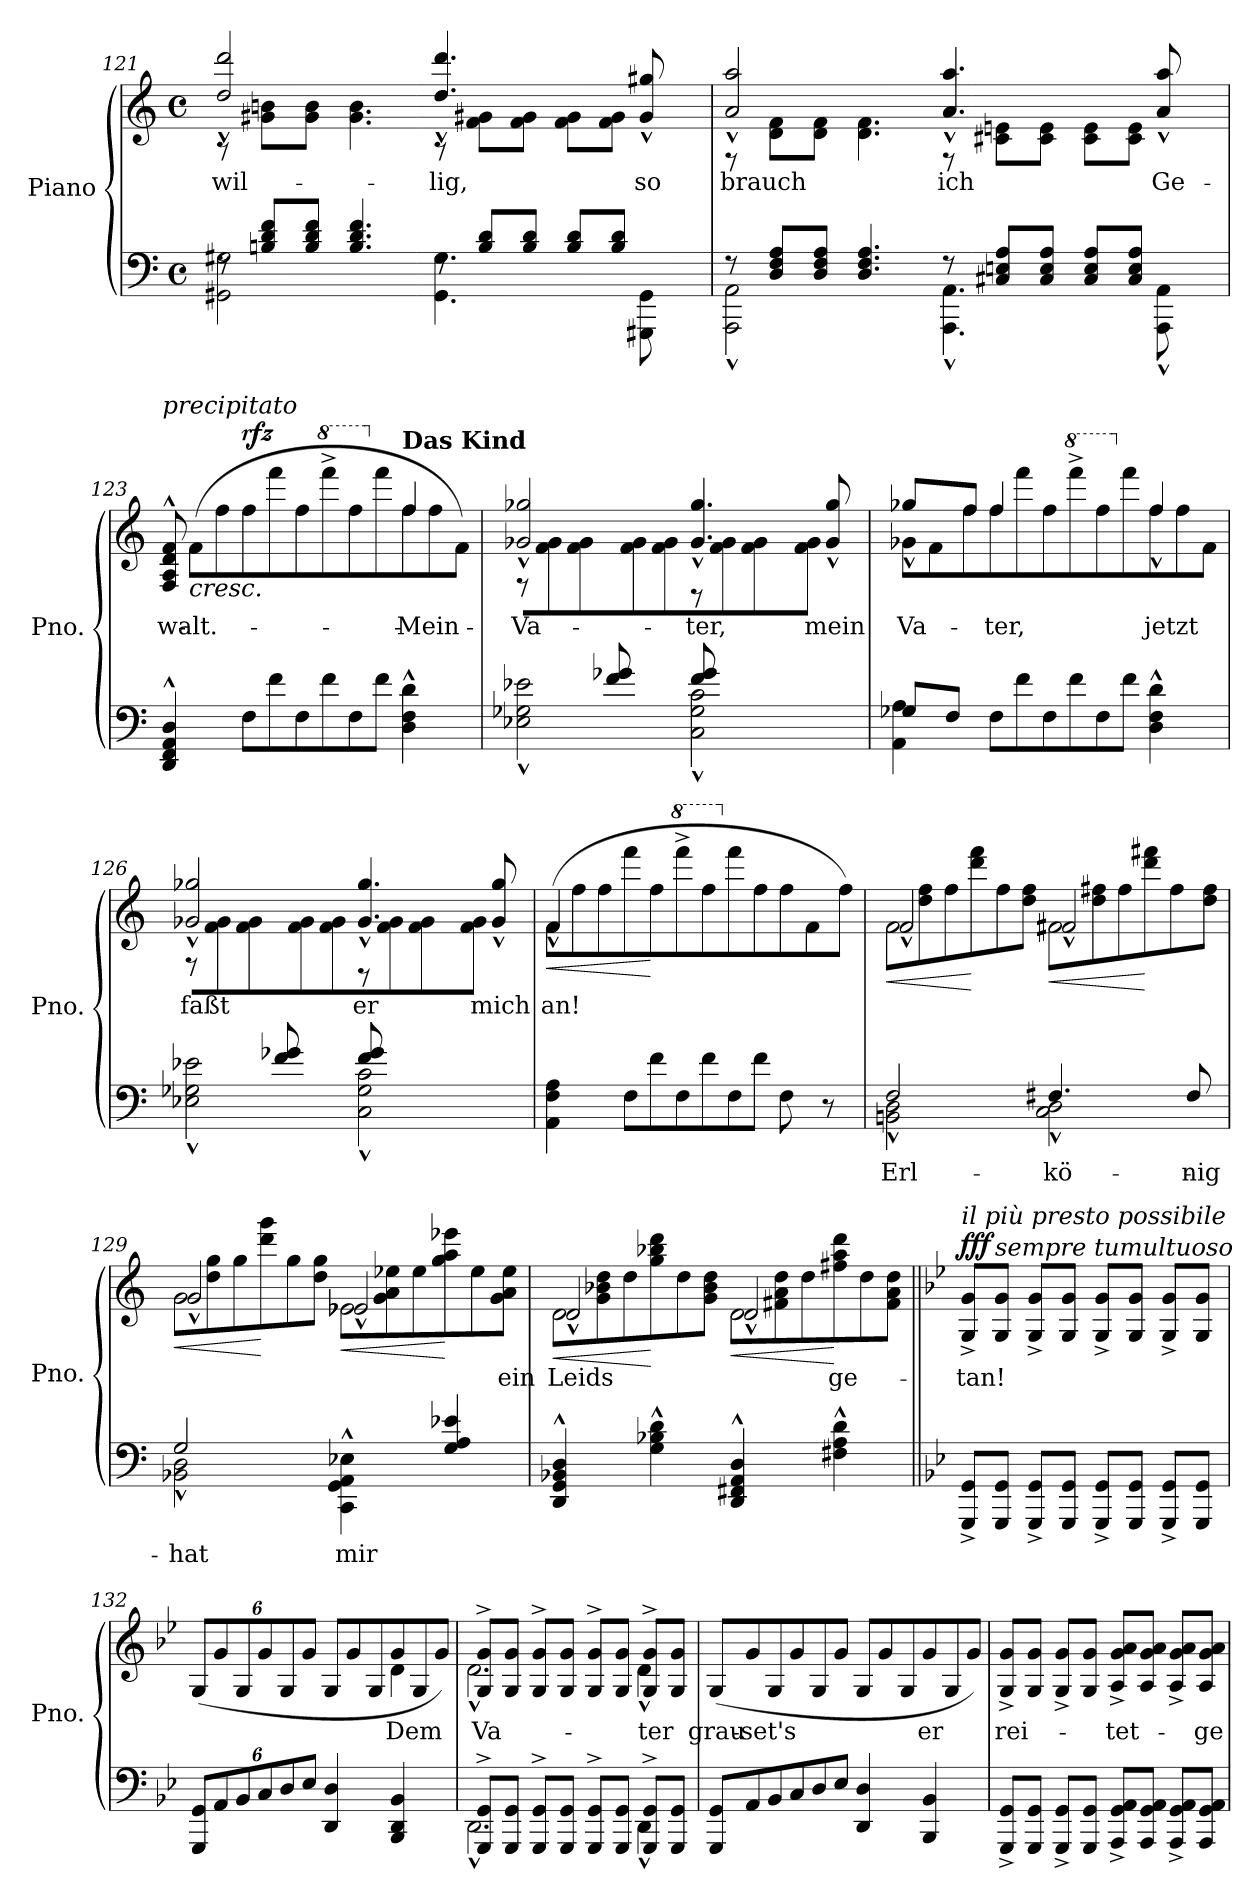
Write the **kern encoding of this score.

**kern	**text	**kern	**text	**dynam
*part1	*part1	*part1	*part1	*part1
*staff2	*staff2	*staff1	*staff1	*staff1/2
*I"Piano	*	*	*	*
*I'Pno.	*	*	*	*
*clefF4	*	*clefG2	*	*
*k[]	*	*k[]	*	*
*M4/4	*	*M4/4	*	*
*met(c)	*	*met(c)	*	*
*Xtuplet	*	*Xtuplet	*	*
=121	=121	=121	=121	=121
*^	*	*^	*	*
!	!	!	!	!	!LO:LY:b	!
12rF	2GG#X\ 2G#X\	.	12rA	2dd/^^ 2ddd/^^	wil-	.
12Bn/ 12d/ 12f/L	.	.	12g#X\ 12bn\L	.	.	.
12B/ 12d/ 12f/J	.	.	12g#\ 12b\J	.	.	.
6.B/ 6.d/ 6.f/	.	.	6.g#\ 6.b\	.	.	.
!	!	!	!	!	!LO:LY:b	!
12rF	4.GG#\ 4.G#\	.	12rA	4.dd/^^ 4.ddd/^^	-lig,	.
12B/ 12d/L	.	.	12f\ 12g#X\L	.	.	.
12B/ 12d/J	.	.	12f\ 12g#\J	.	.	.
12B/ 12d/L	.	.	12f\ 12g#\L	.	.	.
12B/ 12d/J	.	.	12f\ 12g#\J	.	.	.
!	!	!	!	!	!LO:LY:b	!
.	8GGG#X\ 8GG#\	.	.	8g#/^^ 8gg#X/^^	so	.
12ryy	.	.	12ryy	.	.	.
=122	=122	=122	=122	=122	=122	=122
!	!	!	!	!	!LO:LY:b	!
12r	2AAA\^^ 2AA\^^	.	12rF	2a/^^ 2aa/^^	brauch	.
12D/ 12F/ 12A/L	.	.	12d\ 12f\L	.	.	.
12D/ 12F/ 12A/J	.	.	12d\ 12f\J	.	.	.
6.D/ 6.F/ 6.A/	.	.	6.d\ 6.f\	.	.	.
!	!	!	!	!	!LO:LY:b	!
12rF	4.AAA\^^ 4.AA\^^	.	12rF	4.a/^^ 4.aa/^^	ich	.
12C#X/ 12En/ 12A/L	.	.	12c#X\ 12en\L	.	.	.
12C#/ 12E/ 12A/J	.	.	12c#\ 12e\J	.	.	.
12C#/ 12E/ 12A/L	.	.	12c#\ 12e\L	.	.	.
12C#/ 12E/ 12A/J	.	.	12c#\ 12e\J	.	.	.
!	!	!	!	!	!LO:LY:b	!
.	8AAA\^^ 8AA\^^	.	.	8a/^^ 8aa/^^	Ge-	.
12ryy	.	.	12ryy	.	.	.
*v	*v	*	*	*	*	*
!!LO:LB:g=z	!!
=123	=123	=123	=123	=123	=123
!	!	!LO:TX:a:i:t=precipitato	!	!	!
!	!	!	!	!LO:LY:b	!
4DD/^^ 4FF/^^ 4AA/^^ 4D/^^	.	12F/^^ 12A/^^ 12d/^^ 12f/^^	2.ryy	walt.	.
!	!	!	!	!	!LO:HP:b
.	.	(12f\L	.	.	<
.	.	12ff\	.	.	.
!	!	!	!	!	!LO:DY:b=2
12F\L	.	12ff\	.	.	rfz
12f\	.	12fff\	.	.	.
12F\	.	12ff\	.	.	[
*	*	*8va	*	*	*
12f\	.	12ffff^\	.	.	.
12F\	.	12fff\	.	.	.
*	*	*X8va	*	*	*
12f\J	.	12fff\	.	.	.
!	!	!LO:TX:a:B:t=Das Kind	!	!	!
!	!	!	!	!LO:LY:b	!
4D\^^ 4F\^^ 4d\^^	.	12ff\	4ff/	Mein	.
.	.	12ff\	.	.	.
.	.	12f\J)	.	.	.
=124	=124	=124	=124	=124	=124
*^	*	*	*	*	*
!	!	!	!	!	!LO:LY:b	!
4ryy	2E-X\^^ 2G-X\^^ 2e-X\^^	.	12rF	2g-X/^^ 2gg-X/^^	Va-	.
.	.	.	12f\ 12g-\L	.	.	.
.	.	.	12f\ 12g-\J	.	.	.
12f/ 12g-X/L	.	.	12ryy	.	.	.
12%5ryy	.	.	12f\ 12g-\	.	.	.
.	.	.	12f\ 12g-\J	.	.	.
!	!	!	!	!	!LO:LY:b	!
.	2C\^^ 2G-\^^ 2c\^^	.	12rD	4.g-/^^ 4.gg-/^^	-ter,	.
.	.	.	12f\ 12g-\L	.	.	.
.	.	.	12f\ 12g-\J	.	.	.
12f/ 12g-/L	.	.	12ryy	.	.	.
6ryy	.	.	12f\ 12g-\J	.	.	.
!	!	!	!	!	!LO:LY:b	!
.	.	.	.	8g-/^^ 8gg-/^^	mein	.
.	.	.	12ryy	.	.	.
=125	=125	=125	=125	=125	=125	=125
!	!	!	!	!	!LO:LY:b	!
8G-X/L	4AA\ 4A\	.	12g-X\L	(12gg-X^^/L	Va-	.
.	.	.	12f\	12reeeyy	.	.
8F/J)	.	.	.	.	.	.
.	.	.	12ff\	12ff/J	.	.
!	!	!	!	!	!LO:LY:b	!
12F\L	4ryy	.	12ff\	4ff/	-ter,	.
12f\	.	.	12fff\	.	.	.
12F\	.	.	12ff\	.	.	.
*	*	*	*8va	*	*	*
12f\	2ryy	.	12ffff^\	4ryy	.	.
12F\	.	.	12fff\	.	.	.
*	*	*	*X8va	*	*	*
12f\J	.	.	12fff\	.	.	.
!	!	!	!	!	!LO:LY:b	!
4D\^^ 4F\^^ 4d\^^	.	.	12ff\	4ff^^/	jetzt	.
.	.	.	12ff\	.	.	.
.	.	.	(12f\J	.	.	.
!!LO:LB:g=z	!!
=126	=126	=126	=126	=126	=126	=126
!	!	!	!	!	!LO:LY:b	!
4ryy	2E-X\^^ 2G-X\^^ 2e-X\^^	.	12rF	2g-X/^^ 2gg-X/^^	faßt	.
.	.	.	12f\ 12g-\L	.	.	.
.	.	.	12f\ 12g-\J	.	.	.
12f/ 12g-X/L	.	.	12ryy	.	.	.
12%5ryy	.	.	12f\ 12g-\	.	.	.
.	.	.	12f\ 12g-\J	.	.	.
!	!	!	!	!	!LO:LY:b	!
.	2C\^^ 2G-\^^ 2c\^^	.	12rD	4.g-/^^ 4.gg-/^^	er	.
.	.	.	12f\ 12g-\L	.	.	.
.	.	.	12f\ 12g-\J	.	.	.
12f/ 12g-/L	.	.	12ryy	.	.	.
6ryy	.	.	12f\ 12g-\J	.	.	.
!	!	!	!	!	!LO:LY:b	!
.	.	.	.	8g-/^^ 8gg-/^^	mich	.
.	.	.	12ryy	.	.	.
*v	*v	*	*	*	*	*
=127	=127	=127	=127	=127	=127
!	!	!	!	!LO:LY:b	!LO:HP:b
4AA\ 4F\ 4A\	.	(12f\L	4f^^/	an!	<
.	.	12ff\	.	.	.
.	.	12ff\	.	.	.
12F\L	.	12fff\	4ryy	.	.
12f\	.	12ff\	.	.	[
*	*	*8va	*	*	*
12F\	.	12ffff^\	.	.	.
12f\	.	12fff\	2ryy	.	.
*	*	*X8va	*	*	*
12F\	.	12fff\	.	.	.
12f\J	.	12ff\	.	.	.
8F\	.	12ff\	.	.	.
.	.	12f\	.	.	.
8r	.	.	.	.	.
.	.	12ff\J)	.	.	.
=128	=128	=128	=128	=128	=128
*^	*	*	*	*	*
!	!	!LO:LY:b	!LO:N:head=open	!	!	!LO:HP:b
2BBn\ 2D\	2F^^/	Erl-	12f\L	2f^^/	.	<
.	.	.	12dd\ 12ff\	.	.	.
.	.	.	12ff\	.	.	.
.	.	.	12ddd\ 12fff\	.	.	[
.	.	.	12ff\	.	.	.
.	.	.	12dd\ 12ff\J	.	.	.
!	!	!LO:LY:b	!LO:N:head=open	!	!	!LO:HP:b
2C\ 2D\	4.F#X^^/	-kö-	12f#X\L	2f#^^/	.	<
.	.	.	12dd\ 12ff#X\	.	.	.
.	.	.	12ff#\	.	.	.
.	.	.	12ddd\ 12fff#X\	.	.	[
.	.	.	12ff#\	.	.	.
!	!	!LO:LY:b	!	!	!	!
.	8F#/	-nig	.	.	.	.
.	.	.	12dd\ 12ff#\J	.	.	.
!!LO:LB:g=z	!!
=129	=129	=129	=129	=129	=129	=129
!	!	!LO:LY:b	!LO:N:head=open	!	!	!LO:HP:b
2BB-X\ 2D\	2G^^/	hat	12g\L	2g^^/	.	<
.	.	.	12dd\ 12gg\	.	.	.
.	.	.	12gg\	.	.	.
.	.	.	12ddd\ 12ggg\	.	.	[
.	.	.	12gg\	.	.	.
.	.	.	12dd\ 12gg\J	.	.	.
!	!	!LO:LY:b	!LO:N:head=open	!	!	!LO:HP:b
4CC\^^ 4GG\^^ 4AA\^^ 4E-X\^^	2ryy	mir	12e-X\L	2e-^^/	.	<
.	.	.	12g\ 12a\ 12ee-X\	.	.	.
.	.	.	12ee-\	.	.	.
4G/ 4A/ 4e-X/	.	.	12gg\ 12aa\ 12eee-X\	.	.	[
.	.	.	12ee-\	.	.	.
!	!	!	!	!	!LO:LY:b	!
.	.	.	12g\ 12a\ 12ee-\J	.	ein	.
*v	*v	*	*	*	*	*
=130	=130	=130	=130	=130	=130
!	!	!LO:N:head=open	!	!LO:LY:b	!LO:HP:b
4DD/^^ 4GG/^^ 4BB-X/^^ 4D/^^	.	12d\L	2d^^/	Leids	<
.	.	12g\ 12b-X\ 12dd\	.	.	.
.	.	12dd\	.	.	.
4G\^^ 4B-X\^^ 4d\^^	.	12gg\ 12bb-X\ 12ddd\	.	.	[
.	.	12dd\	.	.	.
.	.	12g\ 12b-\ 12dd\J	.	.	.
!	!	!LO:N:head=open	!	!	!LO:HP:b
4DD/^^ 4FF#X/^^ 4AA/^^ 4D/^^	.	12d\L	2d^^/	.	<
.	.	12f#X\ 12a\ 12dd\	.	.	.
.	.	12dd\	.	.	.
!	!	!	!	!LO:LY:b	!
4F#X\^^ 4A\^^ 4d\^^	.	12ff#X\ 12aa\ 12ddd\	.	ge-	[
.	.	12dd\	.	.	.
.	.	12f#\ 12a\ 12dd\J	.	.	.
*	*	*v	*v	*	*
=131||	=131||	=131||	=131||	=131||
*k[b-e-]	*	*k[b-e-]	*	*
!	!	!LO:TX:a:i:t=il più presto possibile	!	!
!	!	!	!LO:LY:b	!LO:DY:b
8GGG/^ 8GG/^L	.	8G/^ 8g/^L	-tan!	fff
!	!	!LO:TX:a:i:t=sempre tumultuoso	!	!
8GGG/ 8GG/J	.	8G/ 8g/J	.	.
8GGG/^ 8GG/^L	.	8G/^ 8g/^L	.	.
8GGG/ 8GG/J	.	8G/ 8g/J	.	.
8GGG/^ 8GG/^L	.	8G/^ 8g/^L	.	.
8GGG/ 8GG/J	.	8G/ 8g/J	.	.
8GGG/^ 8GG/^L	.	8G/^ 8g/^L	.	.
8GGG/ 8GG/J	.	8G/ 8g/J	.	.
=132	=132	=132	=132	=132
*tuplet	*	*	*	*
*Xbrackettup	*	*tuplet	*	*
*	*	*Xbrackettup	*	*
*	*	*^	*	*
12GGG/ 12GG/L	.	(12G/L	2.ryy	.	.
12AA/	.	12g/	.	.	.
12BB-/	.	12G/	.	.	.
12C/	.	12g/	.	.	.
12D/	.	12G/	.	.	.
12E-/J	.	12g/J	.	.	.
*	*	*Xtuplet	*	*	*
4DD/ 4D/	.	12G/L	.	.	.
.	.	12g/	.	.	.
.	.	12G/	.	.	.
!	!	!	!	!LO:LY:b	!
4BBB-/ 4DD/ 4BB-/	.	12g/	4d\	Dem	.
.	.	12G/	.	.	.
.	.	12g/J)	.	.	.
!!LO:PB:g=z	!!
=133	=133	=133	=133	=133	=133
*^	*	*	*	*	*
!	!	!	!	!	!LO:LY:b	!
8GGG/^ 8GG/^L	2.DD^^\	.	8G/^ 8g/^L	2.d^^\	Va-	.
8GGG/ 8GG/J	.	.	8G/ 8g/J	.	.	.
8GGG/^ 8GG/^L	.	.	8G/^ 8g/^L	.	.	.
8GGG/ 8GG/J	.	.	8G/ 8g/J	.	.	.
8GGG/^ 8GG/^L	.	.	8G/^ 8g/^L	.	.	.
8GGG/ 8GG/J	.	.	8G/ 8g/J	.	.	.
!	!	!	!	!	!LO:LY:b	!
8GGG/^ 8GG/^L	4DD^^\	.	8G/^ 8g/^L	4d^^\	-ter	.
8GGG/ 8GG/J	.	.	8G/ 8g/J	.	.	.
*v	*v	*	*	*	*	*
*	*	*v	*v	*	*
=134	=134	=134	=134	=134
*Xtuplet	*	*	*	*
!	!	!	!LO:LY:b	!
12GGG/ 12GG/L	.	(12G/L	grau-	.
!	!	!	!LO:LY:b	!
12AA/	.	12g/	-set's	.
12BB-/	.	12G/	.	.
12C/	.	12g/	.	.
12D/	.	12G/	.	.
12E-/J	.	12g/J	.	.
4DD/ 4D/	.	12G/L	.	.
.	.	12g/	.	.
.	.	12G/	.	.
!	!	!	!LO:LY:b	!
4BBB-/ 4BB-/	.	12g/	er	.
.	.	12G/	.	.
.	.	12g/J)	.	.
=135	=135	=135	=135	=135
!	!	!	!LO:LY:b	!
8GGG/^ 8GG/^L	.	8G/^ 8g/^L	rei-	.
8GGG/ 8GG/J	.	8G/ 8g/J	.	.
8GGG/^ 8GG/^L	.	8G/^ 8g/^L	.	.
8GGG/ 8GG/J	.	8G/ 8g/J	.	.
!	!	!	!LO:LY:b	!
8AAA/^ 8GG/^ 8AA/^L	.	8A/^ 8g/^ 8a/^L	-tet-	.
8AAA/ 8GG/ 8AA/J	.	8A/ 8g/ 8a/J	.	.
8AAA/^ 8GG/^ 8AA/^L	.	8A/^ 8g/^ 8a/^L	.	.
!	!	!	!LO:LY:b	!
8AAA/ 8GG/ 8AA/J	.	8A/ 8g/ 8a/J	-ge-	.
=	=	=	=	=
*-	*-	*-	*-	*-
